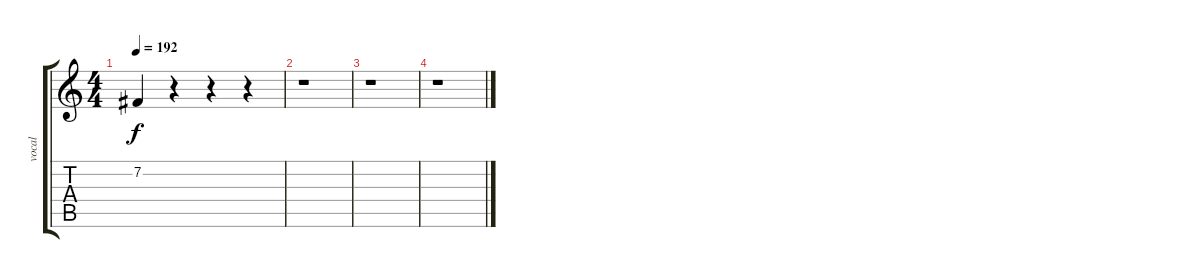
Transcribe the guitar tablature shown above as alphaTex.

\track ("vocal" "vocal") {instrument trumpet}
\staff {score tabs}
\tuning (E4 B3 G3 D3 A2 E2) {hide}
\ts (4 4)
\tempo 192
\clef g2
\ks c
7.2.4{dy f} r.4 r.4 r.4 |
r.1 |
r.1 |
r.1
